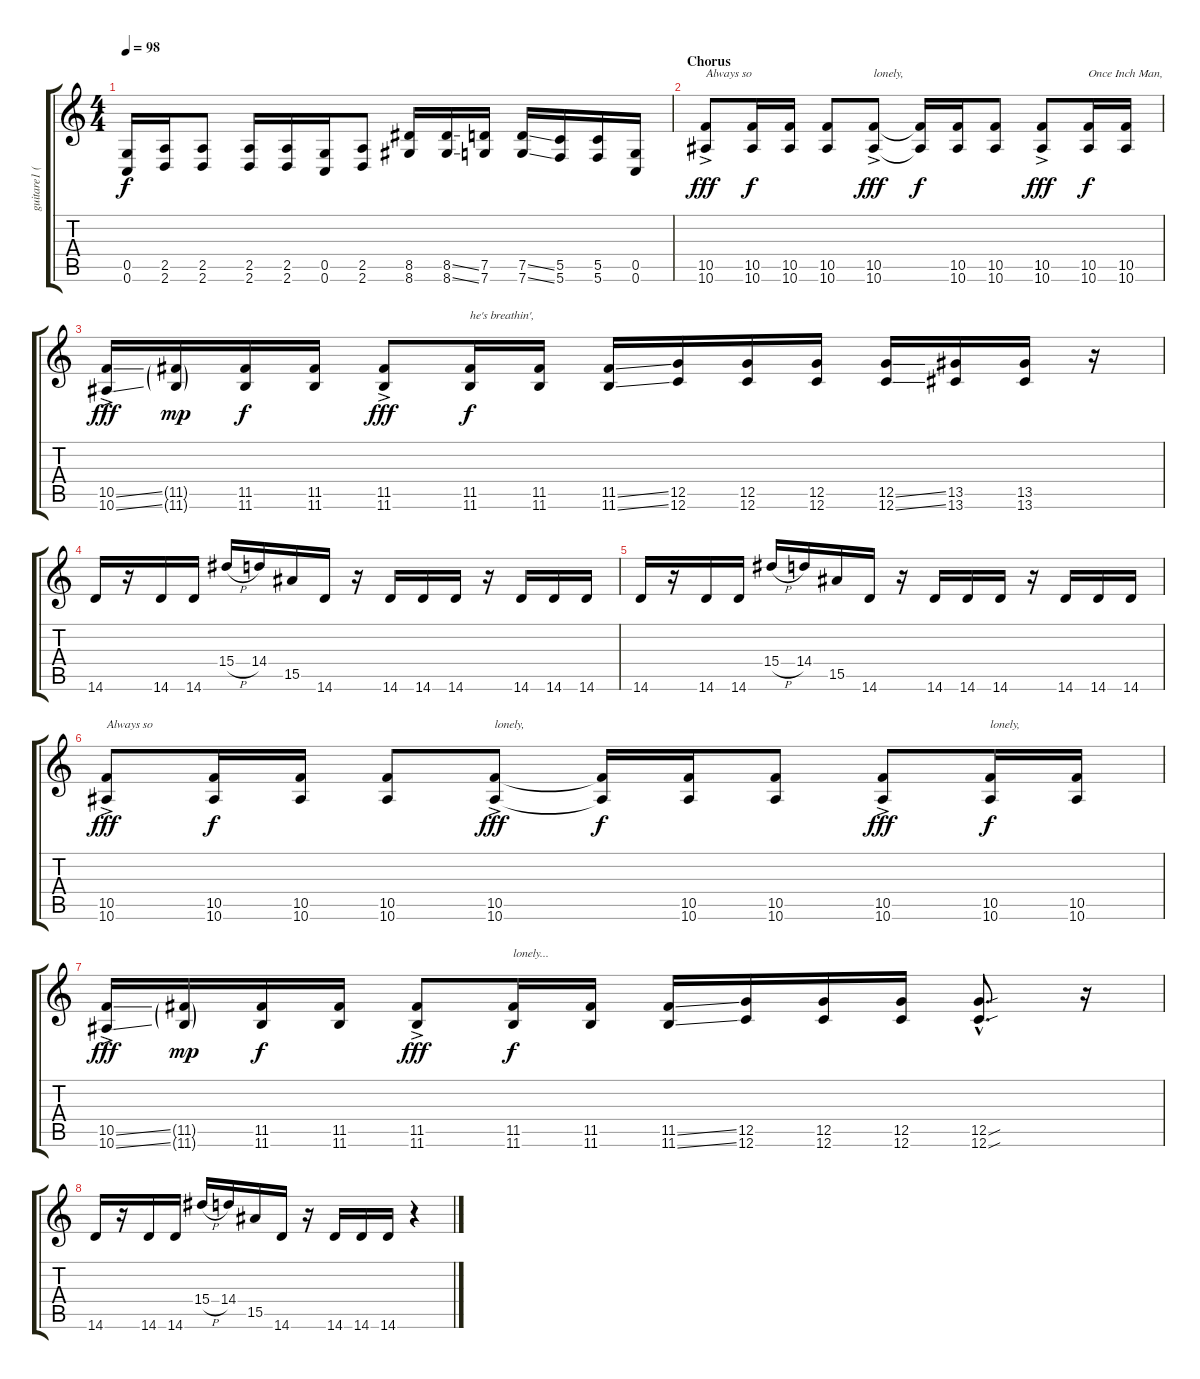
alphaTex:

\track ("guitare1 (Josh Homme)" "guitare1 (") {instrument distortionguitar}
\staff {score tabs}
\tuning (D4 A3 F3 C3 G2 C2) {hide}
\ts (4 4)
\tempo 98
\clef g2
\ks c
(0.5 0.6).16{dy f} (2.5 2.6).16 (2.5 2.6).8 (2.5 2.6).16 (2.5 2.6).16 (0.5 0.6).16 (2.5 2.6).8 (8.5 8.6).16 (8.5{ss} 8.6{ss}).16 (7.5 7.6).16 (7.5{ss} 7.6{ss}).16 (5.5 5.6).16 (5.5 5.6).16 (0.5 0.6).16 |
\section ("" "Chorus")
(10.5{ac} 10.6).8{txt "Always so" dy fff volume 15} (10.5 10.6).16{dy f} (10.5 10.6).16 (10.5 10.6).8 (10.5{ac} 10.6).8{txt "lonely," dy fff} (10.5{t} 10.6{t}).16{dy f} (10.5 10.6).16 (10.5 10.6).8 (10.5{ac} 10.6).8{dy fff} (10.5 10.6).16{txt "Once Inch Man," dy f} (10.5 10.6).16 |
(10.5{ss ac} 10.6{ss}).16{dy fff} (11.5{g} 11.6{g}).16{dy mp} (11.5 11.6).16{dy f} (11.5 11.6).16 (11.5{ac} 11.6).8{dy fff} (11.5 11.6).16{txt "he's breathin'," dy f} (11.5 11.6).16 (11.5{ss} 11.6{ss}).16 (12.5 12.6).16 (12.5 12.6).16 (12.5 12.6).16 (12.5{ss} 12.6{ss}).16 (13.5 13.6).16 (13.5 13.6).16 r.16 |
14.6.16 r.16 14.6.16 14.6.16 15.4{h}.16 14.4.16 15.5.16 14.6.16 r.16 14.6.16 14.6.16 14.6.16 r.16 14.6.16 14.6.16 14.6.16 |
14.6.16 r.16 14.6.16 14.6.16 15.4{h}.16 14.4.16 15.5.16 14.6.16 r.16 14.6.16 14.6.16 14.6.16 r.16 14.6.16 14.6.16 14.6.16 |
(10.5{ac} 10.6).8{txt "Always so" dy fff} (10.5 10.6).16{dy f} (10.5 10.6).16 (10.5 10.6).8 (10.5{ac} 10.6).8{txt "lonely," dy fff} (10.5{t} 10.6{t}).16{dy f} (10.5 10.6).16 (10.5 10.6).8 (10.5{ac} 10.6).8{dy fff} (10.5 10.6).16{txt "lonely," dy f} (10.5 10.6).16 |
(10.5{ss ac} 10.6{ss}).16{dy fff} (11.5{g} 11.6{g}).16{dy mp} (11.5 11.6).16{dy f} (11.5 11.6).16 (11.5{ac} 11.6).8{dy fff} (11.5 11.6).16{txt "lonely..." dy f} (11.5 11.6).16 (11.5{ss} 11.6{ss}).16 (12.5 12.6).16 (12.5 12.6).16 (12.5 12.6).16 (12.5{sou hac} 12.6{sou hac}).8{d} r.16 |
14.6.16 r.16 14.6.16 14.6.16 15.4{h}.16 14.4.16 15.5.16 14.6.16 r.16 14.6.16 14.6.16 14.6.16 r.4
